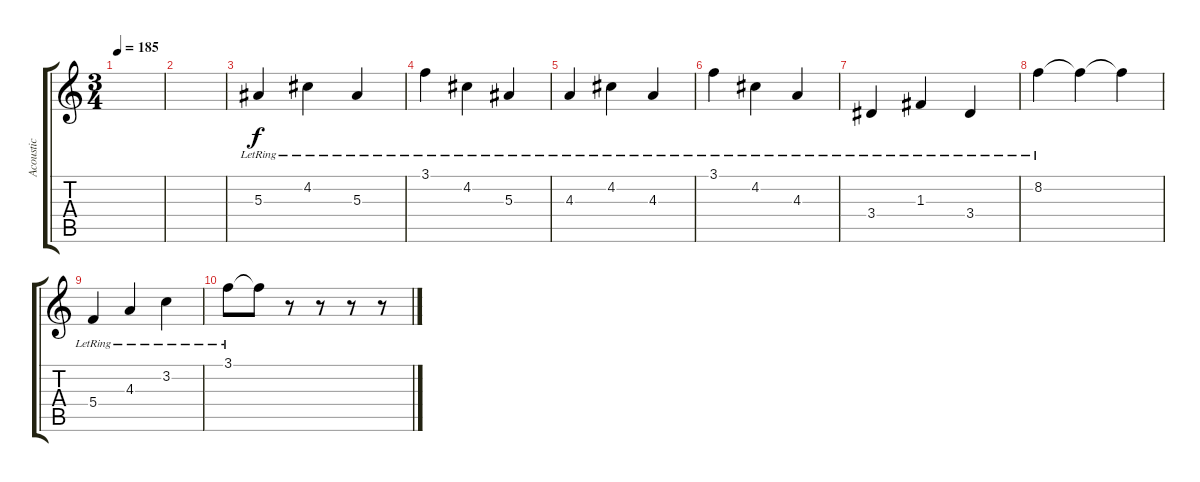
\track ("Acoustic" "Acoustic") {instrument acousticguitarsteel}
\staff {score tabs}
\tuning (D4 A3 F3 C3 G2 C2) {hide}
\ts (3 4)
\tempo 185
\clef g2
\ks c
|
|
5.3{lr}.4 4.2{lr}.4 5.3{lr}.4 |
3.1{lr}.4 4.2{lr}.4 5.3{lr}.4 |
4.3{lr}.4 4.2{lr}.4 4.3{lr}.4 |
3.1{lr}.4 4.2{lr}.4 4.3{lr}.4 |
3.4{lr}.4 1.3{lr}.4 3.4{lr}.4 |
8.2{lr}.4 8.2{t}.4 8.2{t}.4 |
5.4{lr}.4 4.3{lr}.4 3.2{lr}.4 |
3.1{lr}.8 3.1{t}.8 r.8 r.8 r.8 r.8
